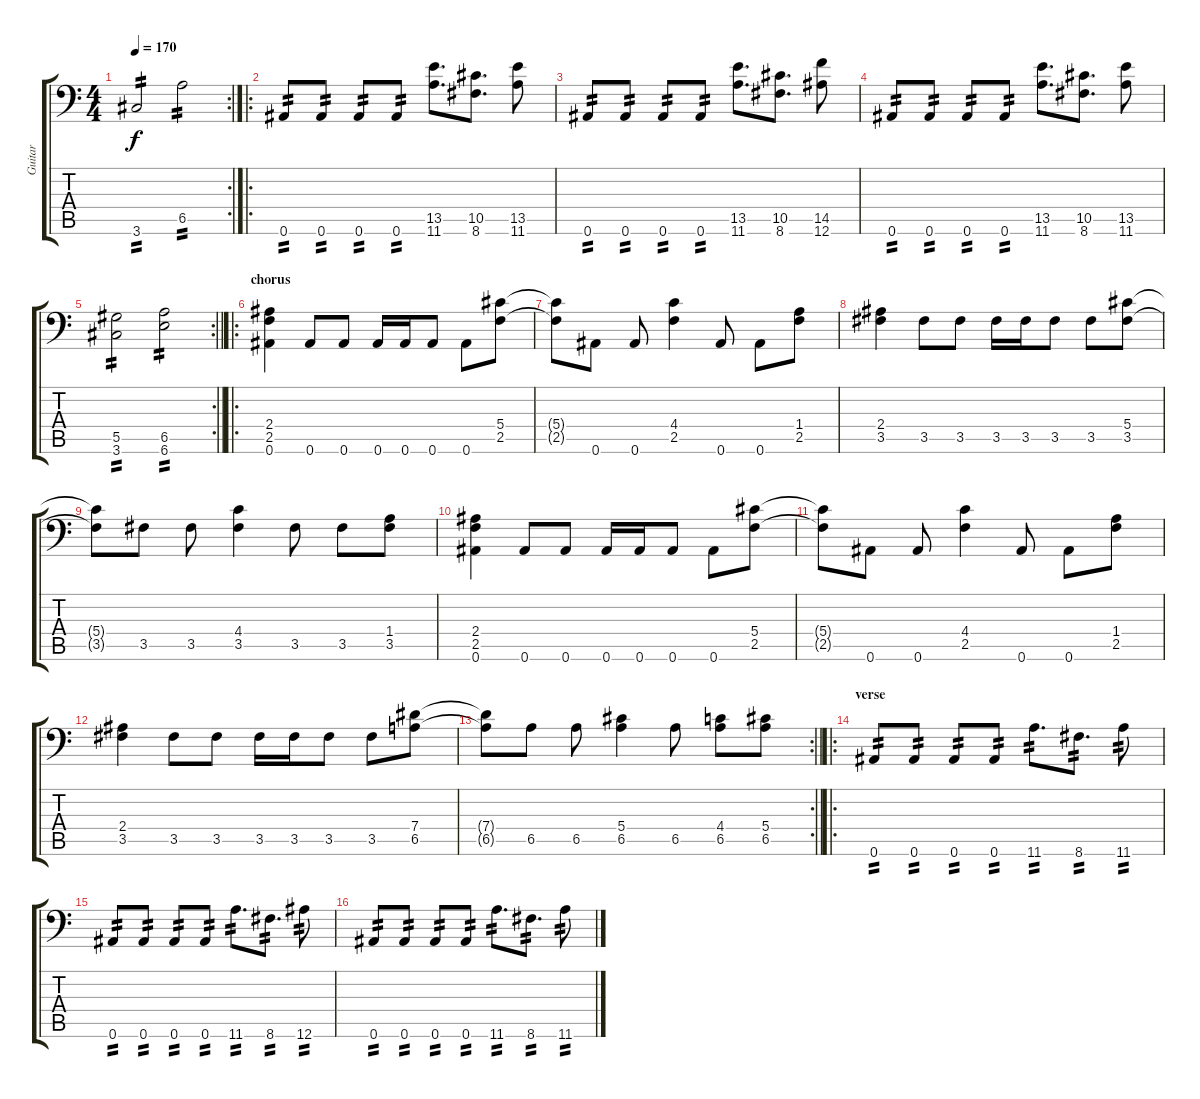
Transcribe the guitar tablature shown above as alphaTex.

\track ("Guitar" "Guitar") {instrument electricguitarclean}
\staff {score tabs}
\tuning (Bb3 F3 Db3 Ab2 Eb2 Bb1) {hide}
\rc 2
\ts (4 4)
\tempo 170
\clef f4
\ks c
3.6.2{tp 2 dy f} 6.5.2{tp 2} |
\ro
0.6.8{tp 2} 0.6.8{tp 2} 0.6.8{tp 2} 0.6.8{tp 2} (13.5 11.6).8{d} (10.5 8.6).8{d} (13.5 11.6).8 |
0.6.8{tp 2} 0.6.8{tp 2} 0.6.8{tp 2} 0.6.8{tp 2} (13.5 11.6).8{d} (10.5 8.6).8{d} (14.5 12.6).8 |
0.6.8{tp 2} 0.6.8{tp 2} 0.6.8{tp 2} 0.6.8{tp 2} (13.5 11.6).8{d} (10.5 8.6).8{d} (13.5 11.6).8 |
\rc 2
\barLineRight lightlight
(5.5 3.6).2{tp 2} (6.5 6.6).2{tp 2} |
\ro
\section ("" "chorus")
(2.4 2.5 0.6).4{instrument distortionguitar} 0.6.8 0.6.8 0.6.16 0.6.16 0.6.8 0.6.8 (5.4 2.5).8 |
(5.4{t} 2.5{t}).8 0.6.8 0.6.8 (4.4 2.5).4 0.6.8 0.6.8 (1.4 2.5).8 |
(2.4 3.5).4 3.5.8 3.5.8 3.5.16 3.5.16 3.5.8 3.5.8 (5.4 3.5).8 |
(5.4{t} 3.5{t}).8 3.5.8 3.5.8 (4.4 3.5).4 3.5.8 3.5.8 (1.4 3.5).8 |
(2.4 2.5 0.6).4{instrument distortionguitar} 0.6.8 0.6.8 0.6.16 0.6.16 0.6.8 0.6.8 (5.4 2.5).8 |
(5.4{t} 2.5{t}).8 0.6.8 0.6.8 (4.4 2.5).4 0.6.8 0.6.8 (1.4 2.5).8 |
(2.4 3.5).4 3.5.8 3.5.8 3.5.16 3.5.16 3.5.8 3.5.8 (7.4 6.5).8 |
\rc 2
\barLineRight lightlight
(7.4{t} 6.5{t}).8 6.5.8 6.5.8 (5.4 6.5).4 6.5.8 (4.4 6.5).8 (5.4 6.5).8 |
\ro
\section ("" "verse")
0.6.8{tp 2} 0.6.8{tp 2} 0.6.8{tp 2} 0.6.8{tp 2} 11.6.8{d tp 2} 8.6.8{d tp 2} 11.6.8{tp 2} |
0.6.8{tp 2} 0.6.8{tp 2} 0.6.8{tp 2} 0.6.8{tp 2} 11.6.8{d tp 2} 8.6.8{d tp 2} 12.6.8{tp 2} |
0.6.8{tp 2} 0.6.8{tp 2} 0.6.8{tp 2} 0.6.8{tp 2} 11.6.8{d tp 2} 8.6.8{d tp 2} 11.6.8{tp 2}
